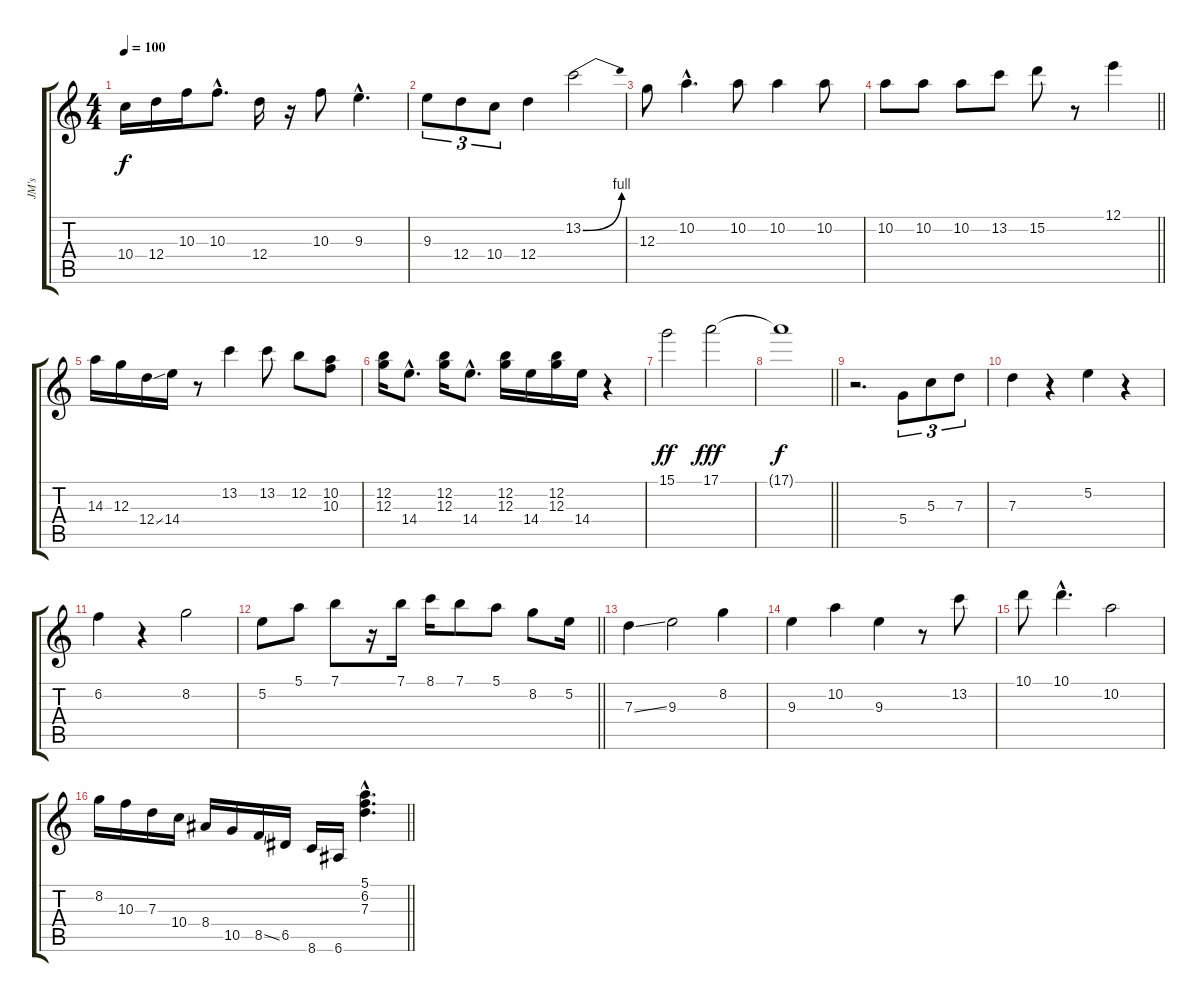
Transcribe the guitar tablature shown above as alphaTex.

\track ("JM's" "JM's") {instrument electricguitarjazz}
\staff {score tabs}
\tuning (E4 B3 G3 D3 A2 E2) {hide}
\ts (4 4)
\tempo 100
\clef g2
\ks c
10.4.16{dy f} 12.4.16 10.3.16 10.3{hac}.8{d} 12.4.16 r.16 10.3.8 9.3{hac}.4{d} |
9.3.8{tu (3 2)} 12.4.8{tu (3 2)} 10.4.8{tu (3 2)} 12.4.4 13.2{be (bend 0 0 60 4)}.2 |
12.3.8 10.2{hac}.4{d} 10.2.8 10.2.4 10.2.8 |
\barLineRight lightlight
10.2.8 10.2.8 10.2.8 13.2.8 15.2.8 r.8 12.1.4 |
14.3.16 12.3.16 12.4{ss}.16 14.4.16 r.8 13.2.4 13.2.8 12.2.8 (10.2 10.3).8 |
(12.2 12.3).16 14.4{hac}.8{d} (12.2 12.3).16 14.4{hac}.8{d} (12.2 12.3).16 14.4.16 (12.2 12.3).16 14.4.16 r.4 |
15.1.2{dy ff} 17.1.2{dy fff} |
\barLineRight lightlight
17.1{t}.1{dy f} |
r.2{d} 5.4.8{tu (3 2)} 5.3.8{tu (3 2)} 7.3.8{tu (3 2)} |
7.3.4 r.4 5.2.4 r.4 |
6.2.4 r.4 8.2.2 |
\barLineRight lightlight
5.2.8 5.1.8 7.1.8 r.16 7.1.16 8.1.16 7.1.8 5.1.8 8.2.8 5.2.16 |
7.3{ss}.4 9.3.2 8.2.4 |
9.3.4 10.2.4 9.3.4 r.8 13.2.8 |
10.1.8 10.1{hac}.4{d} 10.2.2 |
\barLineRight lightlight
8.2.16 10.3.16 7.3.16 10.4.16 8.4.16 10.5.16 8.5{ss}.16 6.5.16 8.6.16 6.6.16 (5.1{hac} 6.2{hac} 7.3{hac}).4{d}
